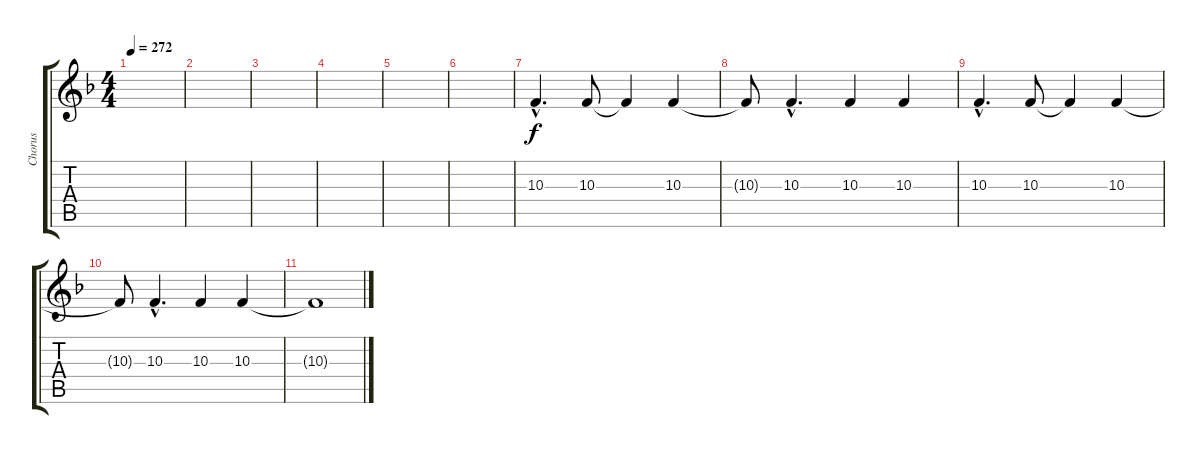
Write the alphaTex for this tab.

\track ("Chorus" "Chorus") {instrument sopranosax}
\staff {score tabs}
\tuning (E4 B3 G3 D3 A2 E2) {hide}
\ts (4 4)
\tempo 272
\clef g2
\ks f
|
|
|
|
|
|
10.3{hac}.4{d} 10.3.8 10.3{t}.4 10.3.4 |
10.3{t}.8 10.3{hac}.4{d} 10.3.4 10.3.4 |
10.3{hac}.4{d} 10.3.8 10.3{t}.4 10.3.4 |
10.3{t}.8 10.3{hac}.4{d} 10.3.4 10.3.4 |
10.3{t}.1
